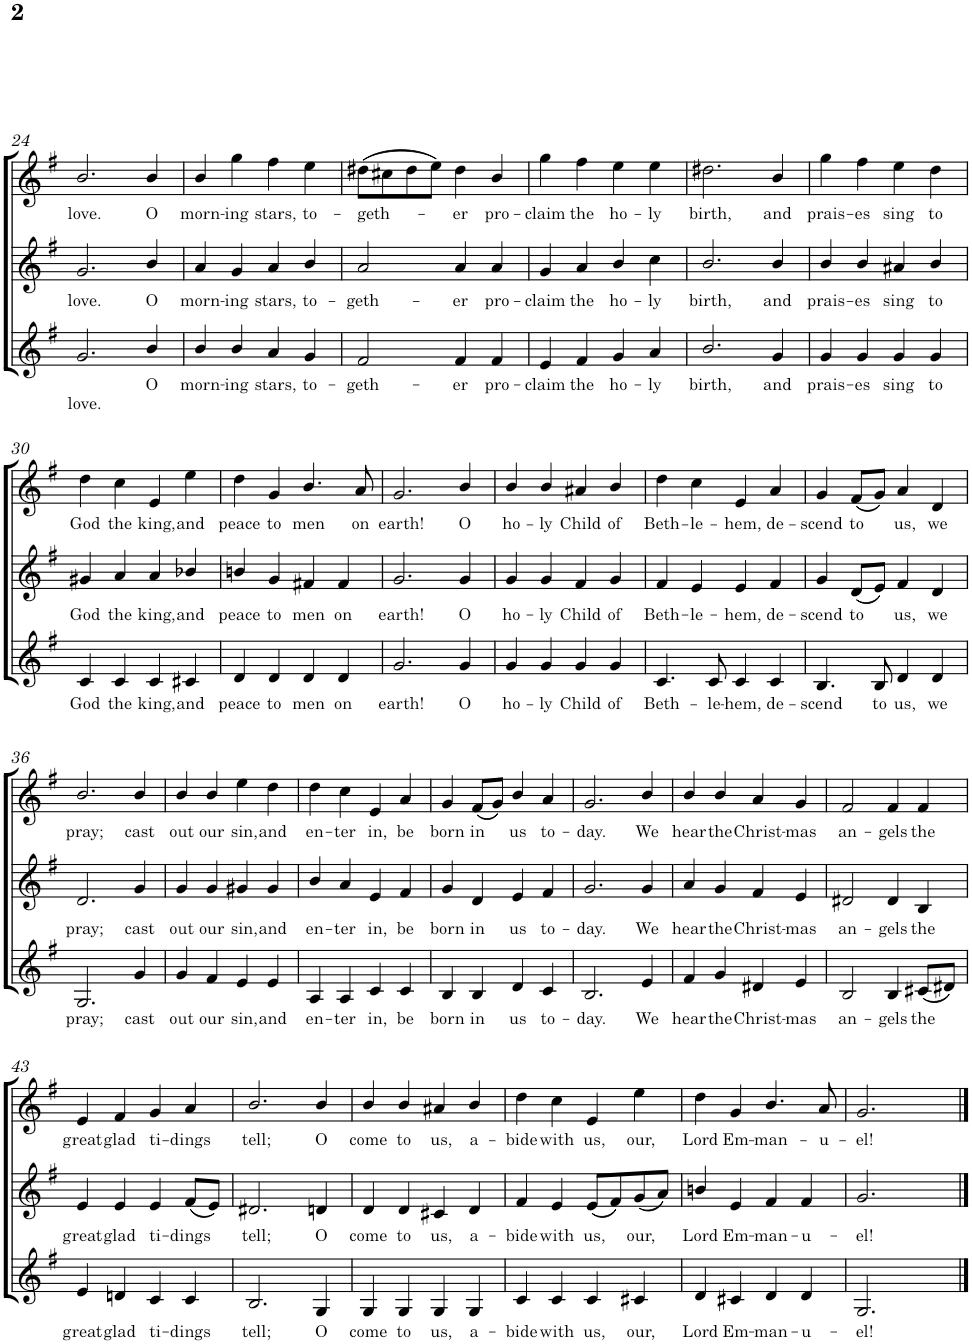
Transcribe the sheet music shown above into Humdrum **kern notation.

**kern	**text	**text	**kern	**text	**kern	**text
*part3	*part3	*part3	*part2	*part2	*part1	*part1
*staff3	*staff3	*staff3	*staff2	*staff2	*staff1	*staff1
*I"3.	*	*	*I"2.	*	*I"1.	*
!!LO:PB:g=z
*clefG2	*	*	*clefG2	*	*clefG2	*
*k[f#]	*	*	*k[f#]	*	*k[f#]	*
*G:	*	*	*G:	*	*G:	*
*M4/4	*	*	*M4/4	*	*M4/4	*
*met(c)	*	*	*met(c)	*	*met(c)	*
=24	=24	=24	=24	=24	=24	=24
!	!	!LO:LY:b	!	!LO:LY:b	!	!LO:LY:b
2.g/	.	love.	2.g/	love.	2.b/	love.
!	!LO:LY:b	!	!	!LO:LY:b	!	!LO:LY:b
4b/	O	.	4b/	O	4b/	O
=25	=25	=25	=25	=25	=25	=25
!	!LO:LY:b	!	!	!LO:LY:b	!	!LO:LY:b
4b/	morn-	.	4a/	morn-	4b/	morn-
!	!LO:LY:b	!	!	!LO:LY:b	!	!LO:LY:b
4b/	-ing	.	4g/	-ing	4gg\	-ing
!	!LO:LY:b	!	!	!LO:LY:b	!	!LO:LY:b
4a/	stars,	.	4a/	stars,	4ff#\	stars,
!	!LO:LY:b	!	!	!LO:LY:b	!	!LO:LY:b
4g/	to-	.	4b/	to-	4ee\	to-
=26	=26	=26	=26	=26	=26	=26
!	!LO:LY:b	!	!	!LO:LY:b	!	!LO:LY:b
2f#/	-geth-	.	2a/	-geth-	(>8dd#X\L	-geth-
.	.	.	.	.	8cc#X\	.
.	.	.	.	.	8dd#\	.
.	.	.	.	.	8ee\J)	.
!	!LO:LY:b	!	!	!LO:LY:b	!	!LO:LY:b
4f#/	-er	.	4a/	-er	4dd#\	-er
!	!LO:LY:b	!	!	!LO:LY:b	!	!LO:LY:b
4f#/	pro-	.	4a/	pro-	4b/	pro-
=27	=27	=27	=27	=27	=27	=27
!	!LO:LY:b	!	!	!LO:LY:b	!	!LO:LY:b
4e/	-claim	.	4g/	-claim	4gg\	-claim
!	!LO:LY:b	!	!	!LO:LY:b	!	!LO:LY:b
4f#/	the	.	4a/	the	4ff#\	the
!	!LO:LY:b	!	!	!LO:LY:b	!	!LO:LY:b
4g/	ho-	.	4b/	ho-	4ee\	ho-
!	!LO:LY:b	!	!	!LO:LY:b	!	!LO:LY:b
4a/	-ly	.	4cc\	-ly	4ee\	-ly
=28	=28	=28	=28	=28	=28	=28
!	!LO:LY:b	!	!	!LO:LY:b	!	!LO:LY:b
2.b/	birth,	.	2.b/	birth,	2.dd#X\	birth,
!	!LO:LY:b	!	!	!LO:LY:b	!	!LO:LY:b
4g/	and	.	4b/	and	4b/	and
=29	=29	=29	=29	=29	=29	=29
!	!LO:LY:b	!	!	!LO:LY:b	!	!LO:LY:b
4g/	prais-	.	4b/	prais-	4gg\	prais-
!	!LO:LY:b	!	!	!LO:LY:b	!	!LO:LY:b
4g/	-es	.	4b/	-es	4ff#\	-es
!	!LO:LY:b	!	!	!LO:LY:b	!	!LO:LY:b
4g/	sing	.	4a#X/	sing	4ee\	sing
!	!LO:LY:b	!	!	!LO:LY:b	!	!LO:LY:b
4g/	to	.	4b/	to	4dd\	to
!!LO:LB:g=z
=30	=30	=30	=30	=30	=30	=30
!	!LO:LY:b	!	!	!LO:LY:b	!	!LO:LY:b
4c/	God	.	4g#X/	God	4dd\	God
!	!LO:LY:b	!	!	!LO:LY:b	!	!LO:LY:b
4c/	the	.	4a/	the	4cc\	the
!	!LO:LY:b	!	!	!LO:LY:b	!	!LO:LY:b
4c/	king,	.	4a/	king,	4e/	king,
!	!LO:LY:b	!	!	!LO:LY:b	!	!LO:LY:b
4c#X/	and	.	4b-X/	and	4ee\	and
=31	=31	=31	=31	=31	=31	=31
!	!LO:LY:b	!	!	!LO:LY:b	!	!LO:LY:b
4d/	peace	.	4bn/	peace	4dd\	peace
!	!LO:LY:b	!	!	!LO:LY:b	!	!LO:LY:b
4d/	to	.	4g/	to	4g/	to
!	!LO:LY:b	!	!	!LO:LY:b	!	!LO:LY:b
4d/	men	.	4f#X/	men	4.b/	men
!	!LO:LY:b	!	!	!LO:LY:b	!	!
4d/	on	.	4f#/	on	.	.
!	!	!	!	!	!	!LO:LY:b
.	.	.	.	.	8a/	on
=32	=32	=32	=32	=32	=32	=32
!	!LO:LY:b	!	!	!LO:LY:b	!	!LO:LY:b
2.g/	earth!	.	2.g/	earth!	2.g/	earth!
!	!LO:LY:b	!	!	!LO:LY:b	!	!LO:LY:b
4g/	O	.	4g/	O	4b/	O
=33	=33	=33	=33	=33	=33	=33
!	!LO:LY:b	!	!	!LO:LY:b	!	!LO:LY:b
4g/	ho-	.	4g/	ho-	4b/	ho-
!	!LO:LY:b	!	!	!LO:LY:b	!	!LO:LY:b
4g/	-ly	.	4g/	-ly	4b/	-ly
!	!LO:LY:b	!	!	!LO:LY:b	!	!LO:LY:b
4g/	Child	.	4f#/	Child	4a#X/	Child
!	!LO:LY:b	!	!	!LO:LY:b	!	!LO:LY:b
4g/	of	.	4g/	of	4b/	of
=34	=34	=34	=34	=34	=34	=34
!	!LO:LY:b	!	!	!LO:LY:b	!	!LO:LY:b
4.c/	Beth-	.	4f#/	Beth-	4dd\	Beth-
!	!	!	!	!LO:LY:b	!	!LO:LY:b
.	.	.	4e/	-le-	4cc\	-le-
!	!LO:LY:b	!	!	!	!	!
8c/	-le-	.	.	.	.	.
!	!LO:LY:b	!	!	!LO:LY:b	!	!LO:LY:b
4c/	-hem,	.	4e/	-hem,	4e/	-hem,
!	!LO:LY:b	!	!	!LO:LY:b	!	!LO:LY:b
4c/	de-	.	4f#/	de-	4a/	de-
=35	=35	=35	=35	=35	=35	=35
!	!LO:LY:b	!	!	!LO:LY:b	!	!LO:LY:b
4.B/	-scend	.	4g/	-scend	4g/	-scend
!	!	!	!	!LO:LY:b	!	!LO:LY:b
.	.	.	(<8d/L	to	(<8f#/L	to
!	!LO:LY:b	!	!	!	!	!
8B/	to	.	8e/J)	.	8g/J)	.
!	!LO:LY:b	!	!	!LO:LY:b	!	!LO:LY:b
4d/	us,	.	4f#/	us,	4a/	us,
!	!LO:LY:b	!	!	!LO:LY:b	!	!LO:LY:b
4d/	we	.	4d/	we	4d/	we
!!LO:LB:g=z
=36	=36	=36	=36	=36	=36	=36
!	!LO:LY:b	!	!	!LO:LY:b	!	!LO:LY:b
2.G/	pray;	.	2.d/	pray;	2.b/	pray;
!	!LO:LY:b	!	!	!LO:LY:b	!	!LO:LY:b
4g/	cast	.	4g/	cast	4b/	cast
=37	=37	=37	=37	=37	=37	=37
!	!LO:LY:b	!	!	!LO:LY:b	!	!LO:LY:b
4g/	out	.	4g/	out	4b/	out
!	!LO:LY:b	!	!	!LO:LY:b	!	!LO:LY:b
4f#/	our	.	4g/	our	4b/	our
!	!LO:LY:b	!	!	!LO:LY:b	!	!LO:LY:b
4e/	sin,	.	4g#X/	sin,	4ee\	sin,
!	!LO:LY:b	!	!	!LO:LY:b	!	!LO:LY:b
4e/	and	.	4g#/	and	4dd\	and
=38	=38	=38	=38	=38	=38	=38
!	!LO:LY:b	!	!	!LO:LY:b	!	!LO:LY:b
4A/	en-	.	4b/	en-	4dd\	en-
!	!LO:LY:b	!	!	!LO:LY:b	!	!LO:LY:b
4A/	-ter	.	4a/	-ter	4cc\	-ter
!	!LO:LY:b	!	!	!LO:LY:b	!	!LO:LY:b
4c/	in,	.	4e/	in,	4e/	in,
!	!LO:LY:b	!	!	!LO:LY:b	!	!LO:LY:b
4c/	be	.	4f#/	be	4a/	be
=39	=39	=39	=39	=39	=39	=39
!	!LO:LY:b	!	!	!LO:LY:b	!	!LO:LY:b
4B/	born	.	4g/	born	4g/	born
!	!LO:LY:b	!	!	!LO:LY:b	!	!LO:LY:b
4B/	in	.	4d/	in	(<8f#/L	in
.	.	.	.	.	8g/J)	.
!	!LO:LY:b	!	!	!LO:LY:b	!	!LO:LY:b
4d/	us	.	4e/	us	4b/	us
!	!LO:LY:b	!	!	!LO:LY:b	!	!LO:LY:b
4c/	to-	.	4f#/	to-	4a/	to-
=40	=40	=40	=40	=40	=40	=40
!	!LO:LY:b	!	!	!LO:LY:b	!	!LO:LY:b
2.B/	-day.	.	2.g/	-day.	2.g/	-day.
!	!LO:LY:b	!	!	!LO:LY:b	!	!LO:LY:b
4e/	We	.	4g/	We	4b/	We
=41	=41	=41	=41	=41	=41	=41
!	!LO:LY:b	!	!	!LO:LY:b	!	!LO:LY:b
4f#/	hear	.	4a/	hear	4b/	hear
!	!LO:LY:b	!	!	!LO:LY:b	!	!LO:LY:b
4g/	the	.	4g/	the	4b/	the
!	!LO:LY:b	!	!	!LO:LY:b	!	!LO:LY:b
4d#X/	Christ-	.	4f#/	Christ-	4a/	Christ-
!	!LO:LY:b	!	!	!LO:LY:b	!	!LO:LY:b
4e/	-mas	.	4e/	-mas	4g/	-mas
=42	=42	=42	=42	=42	=42	=42
!	!LO:LY:b	!	!	!LO:LY:b	!	!LO:LY:b
2B/	an-	.	2d#X/	an-	2f#/	an-
!	!LO:LY:b	!	!	!LO:LY:b	!	!LO:LY:b
4B/	-gels	.	4d#/	-gels	4f#/	-gels
!	!LO:LY:b	!	!	!LO:LY:b	!	!LO:LY:b
(<8c#X/L	the	.	4B/	the	4f#/	the
8d#X/J)	.	.	.	.	.	.
!!LO:LB:g=z
=43	=43	=43	=43	=43	=43	=43
!	!LO:LY:b	!	!	!LO:LY:b	!	!LO:LY:b
4e/	great	.	4e/	great	4e/	great
!	!LO:LY:b	!	!	!LO:LY:b	!	!LO:LY:b
4dn/	glad	.	4e/	glad	4f#/	glad
!	!LO:LY:b	!	!	!LO:LY:b	!	!LO:LY:b
4c/	ti-	.	4e/	ti-	4g/	ti-
!	!LO:LY:b	!	!	!LO:LY:b	!	!LO:LY:b
4c/	-dings	.	(<8f#/L	-dings	4a/	-dings
.	.	.	8e/J)	.	.	.
=44	=44	=44	=44	=44	=44	=44
!	!LO:LY:b	!	!	!LO:LY:b	!	!LO:LY:b
2.B/	tell;	.	2.d#X/	tell;	2.b/	tell;
!	!LO:LY:b	!	!	!LO:LY:b	!	!LO:LY:b
4G/	O	.	4dn/	O	4b/	O
=45	=45	=45	=45	=45	=45	=45
!	!LO:LY:b	!	!	!LO:LY:b	!	!LO:LY:b
4G/	come	.	4d/	come	4b/	come
!	!LO:LY:b	!	!	!LO:LY:b	!	!LO:LY:b
4G/	to	.	4d/	to	4b/	to
!	!LO:LY:b	!	!	!LO:LY:b	!	!LO:LY:b
4G/	us,	.	4c#X/	us,	4a#X/	us,
!	!LO:LY:b	!	!	!LO:LY:b	!	!LO:LY:b
4G/	a-	.	4d/	a-	4b/	a-
=46	=46	=46	=46	=46	=46	=46
!	!LO:LY:b	!	!	!LO:LY:b	!	!LO:LY:b
4c/	-bide	.	4f#/	-bide	4dd\	-bide
!	!LO:LY:b	!	!	!LO:LY:b	!	!LO:LY:b
4c/	with	.	4e/	with	4cc\	with
!	!LO:LY:b	!	!	!LO:LY:b	!	!LO:LY:b
4c/	us,	.	(<8e/L	us,	4e/	us,
.	.	.	8f#/)	.	.	.
!	!LO:LY:b	!	!	!LO:LY:b	!	!LO:LY:b
4c#X/	our,	.	(<8g/	our,	4ee\	our,
.	.	.	8a/J)	.	.	.
=47	=47	=47	=47	=47	=47	=47
!	!LO:LY:b	!	!	!LO:LY:b	!	!LO:LY:b
4d/	Lord	.	4bn/	Lord	4dd\	Lord
!	!LO:LY:b	!	!	!LO:LY:b	!	!LO:LY:b
4c#X/	Em-	.	4e/	Em-	4g/	Em-
!	!LO:LY:b	!	!	!LO:LY:b	!	!LO:LY:b
4d/	-man-	.	4f#/	-man-	4.b/	-man-
!	!LO:LY:b	!	!	!LO:LY:b	!	!
4d/	-u-	.	4f#/	-u-	.	.
!	!	!	!	!	!	!LO:LY:b
.	.	.	.	.	8a/	-u-
=48	=48	=48	=48	=48	=48	=48
!	!LO:LY:b	!	!	!LO:LY:b	!	!LO:LY:b
2.G/	-el!	.	2.g/	-el!	2.g/	-el!
4ryy	.	.	4ryy	.	4ryy	.
==	==	==	==	==	==	==
*-	*-	*-	*-	*-	*-	*-
